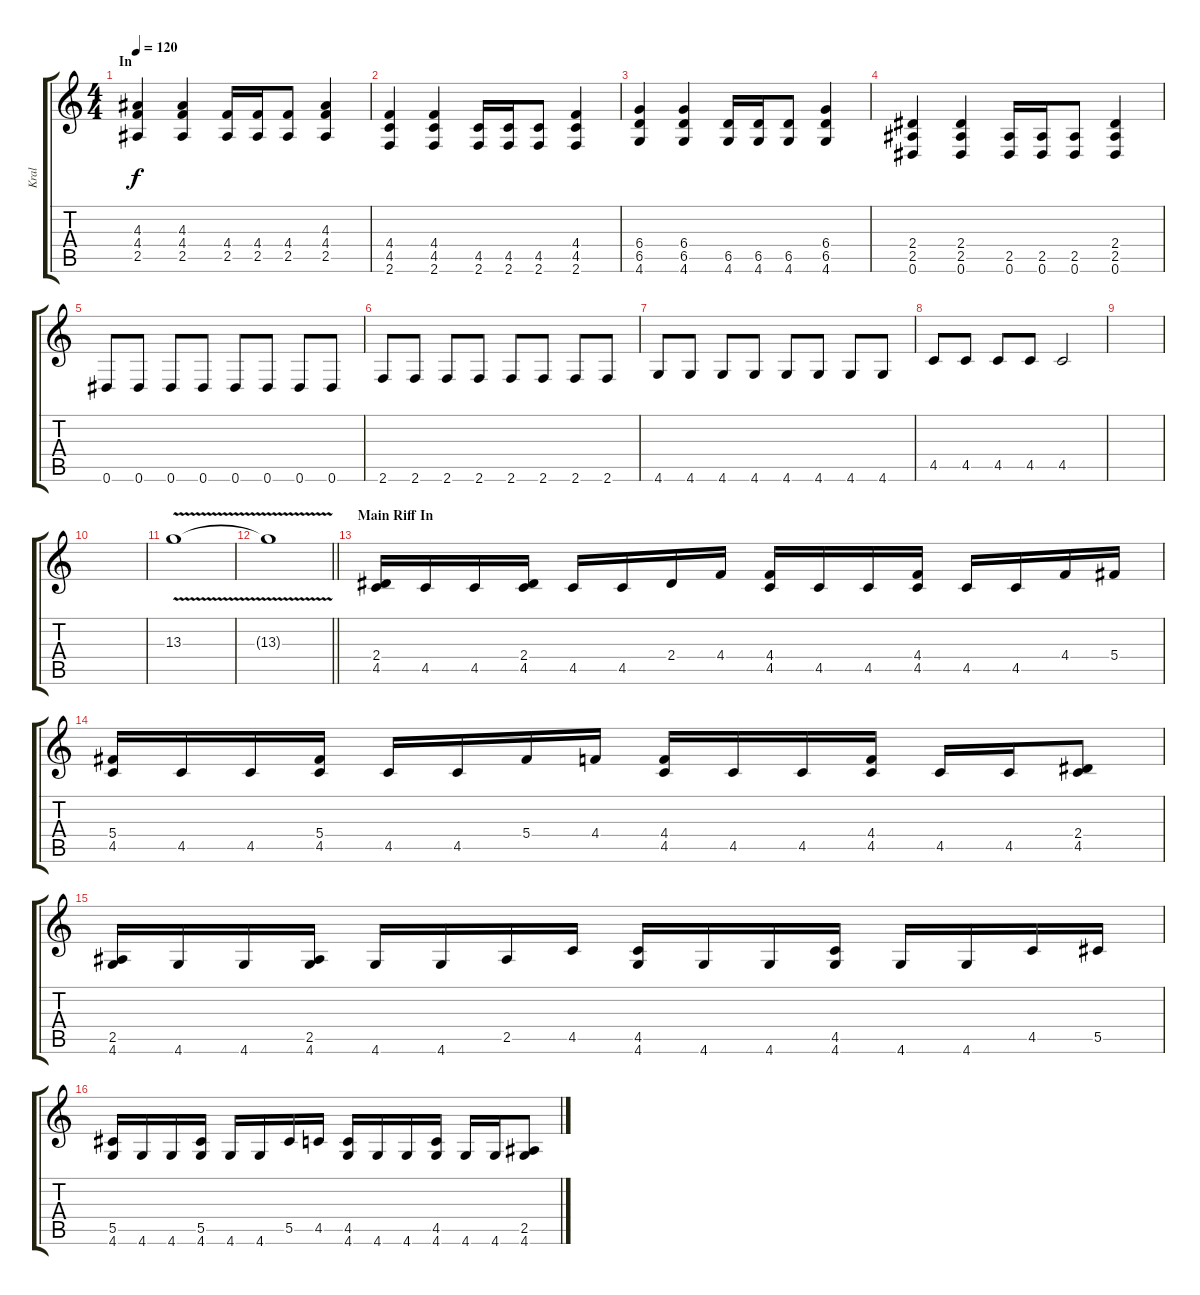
\track ("Kral" "Kral") {instrument distortionguitar}
\staff {score tabs}
\tuning (Eb4 Bb3 Gb3 Db3 Ab2 Eb2) {hide}
\ts (4 4)
\section ("" "In")
\tempo 120
\clef g2
\ks c
(4.3 4.4 2.5).4{dy f instrument distortionguitar} (4.3 4.4 2.5).4 (4.4 2.5).16 (4.4 2.5).16 (4.4 2.5).8 (4.3 4.4 2.5).4 |
(4.4 4.5 2.6).4 (4.4 4.5 2.6).4 (4.5 2.6).16 (4.5 2.6).16 (4.5 2.6).8 (4.4 4.5 2.6).4 |
(6.4 6.5 4.6).4 (6.4 6.5 4.6).4 (6.5 4.6).16 (6.5 4.6).16 (6.5 4.6).8 (6.4 6.5 4.6).4 |
(2.4 2.5 0.6).4 (2.4 2.5 0.6).4 (2.5 0.6).16 (2.5 0.6).16 (2.5 0.6).8 (2.4 2.5 0.6).4 |
0.6.8 0.6.8 0.6.8 0.6.8 0.6.8 0.6.8 0.6.8 0.6.8 |
2.6.8 2.6.8 2.6.8 2.6.8 2.6.8 2.6.8 2.6.8 2.6.8 |
4.6.8 4.6.8 4.6.8 4.6.8 4.6.8 4.6.8 4.6.8 4.6.8 |
4.5.8 4.5.8 4.5.8 4.5.8 4.5.2 |
|
|
13.3{v}.1 |
\barLineRight lightlight
13.3{t}.1 |
\section ("" "Main Riff In")
(2.4 4.5).16{volume 16} 4.5.16 4.5.16 (2.4 4.5).16 4.5.16 4.5.16 2.4.16 4.4.16 (4.4 4.5).16 4.5.16 4.5.16 (4.4 4.5).16 4.5.16 4.5.16 4.4.16 5.4.16 |
(5.4 4.5).16 4.5.16 4.5.16 (5.4 4.5).16 4.5.16 4.5.16 5.4.16 4.4.16 (4.4 4.5).16 4.5.16 4.5.16 (4.4 4.5).16 4.5.16 4.5.16 (2.4 4.5).8 |
(2.5 4.6).16 4.6.16 4.6.16 (2.5 4.6).16 4.6.16 4.6.16 2.5.16 4.5.16 (4.5 4.6).16 4.6.16 4.6.16 (4.5 4.6).16 4.6.16 4.6.16 4.5.16 5.5.16 |
(5.5 4.6).16 4.6.16 4.6.16 (5.5 4.6).16 4.6.16 4.6.16 5.5.16 4.5.16 (4.5 4.6).16 4.6.16 4.6.16 (4.5 4.6).16 4.6.16 4.6.16 (2.5 4.6).8
